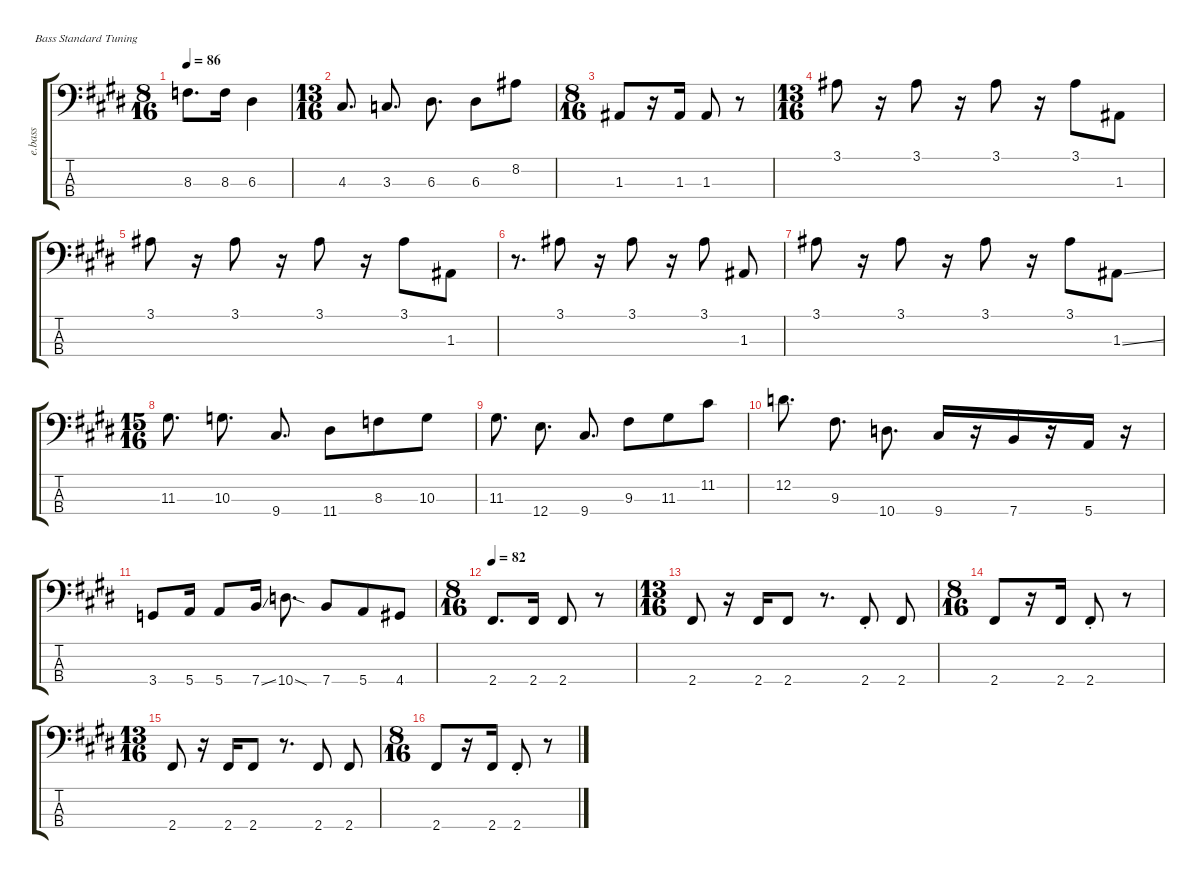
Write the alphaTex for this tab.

\defaultSystemsLayout 4
\hideDynamics
\bracketExtendMode groupsimilarinstruments
\otherSystemsTrackNameOrientation horizontal
\chordDiagramsInScore
\track ("E.Bass" "e.bass") {instrument electricbassfinger}
\staff {score tabs}
\tuning (G2 D2 A1 E1)
\ts (8 16)
\beaming (8 2 2)
\tempo 86
\clef f4
\ks e
8.3{acc forcenatural}.8{d dy mf} 8.3{acc forcenatural}.16 6.3{acc #}.4 |
\ts (13 16)
\beaming (16 3 3 3 2 2)
4.3{acc #}.8{d} 3.3{acc forcenatural}.8{d} 6.3{acc #}.8{d} 6.3{acc #}.8{beam merge} 8.2{acc #}.8 |
\ts (8 16)
\beaming (8 2 2)
1.3{acc #}.8 r.16 1.3{acc #}.16 1.3{acc #}.8 r.8 |
\ts (13 16)
\beaming (16 3 3 3 2 2)
3.1{acc #}.8 r.16 3.1{acc #}.8 r.16 3.1{acc #}.8 r.16 3.1{acc #}.8{beam merge} 1.3{acc #}.8 |
3.1{acc #}.8 r.16 3.1{acc #}.8 r.16 3.1{acc #}.8 r.16 3.1{acc #}.8{beam merge} 1.3{acc #}.8 |
r.8{d} 3.1{acc #}.8 r.16 3.1{acc #}.8 r.16 3.1{acc #}.8 1.3{acc #}.8 |
3.1{acc #}.8 r.16 3.1{acc #}.8 r.16 3.1{acc #}.8 r.16 3.1{acc #}.8{beam merge} 1.3{ss acc #}.8 |
\ts (15 16)
\beaming (8 3 3 1)
11.3{acc #}.8{d beam split} 10.3{acc forcenatural}.8{d} 9.4{acc #}.8{d beam split} 11.4{acc #}.8 8.3{acc forcenatural}.8{beam merge} 10.3{acc forcenatural}.8 |
11.3{acc #}.8{d beam split} 12.4{acc forcenatural}.8{d beam split} 9.4{acc #}.8{d beam split} 9.3{acc #}.8 11.3{acc #}.8{beam merge} 11.2{acc #}.8 |
12.2{acc forcenatural}.8{d beam split} 9.3{acc #}.8{d} 10.4{acc forcenatural}.8{d beam split} 9.4{acc #}.16 r.16 7.4{acc forcenatural}.16{beam merge} r.16{beam merge} 5.4{acc forcenatural}.16 r.16 |
3.4{acc forcenatural}.8 5.4{acc forcenatural}.16{beam split} 5.4{acc forcenatural}.8 7.4{ss acc forcenatural}.16 10.4{sod acc forcenatural}.8{d beam split} 7.4{acc forcenatural}.8 5.4{acc forcenatural}.8{beam merge} 4.4{acc #}.8 |
\ts (8 16)
\beaming (8 2 2)
\tempo 82
2.4{acc #}.8{d} 2.4{acc #}.16 2.4{acc #}.8 r.8 |
\ts (13 16)
\beaming (16 3 3 3 2 2)
2.4{acc #}.8 r.16 2.4{acc #}.16 2.4{acc #}.8 r.8{d} 2.4{st acc #}.8 2.4{acc #}.8 |
\ts (8 16)
\beaming (8 2 2)
2.4{acc #}.8 r.16 2.4{acc #}.16 2.4{st acc #}.8 r.8 |
\ts (13 16)
\beaming (16 3 3 3 2 2)
2.4{acc #}.8 r.16 2.4{acc #}.16 2.4{acc #}.8 r.8{d} 2.4{acc #}.8 2.4{acc #}.8 |
\ts (8 16)
\beaming (8 2 2)
2.4{acc #}.8 r.16 2.4{acc #}.16 2.4{st acc #}.8 r.8
